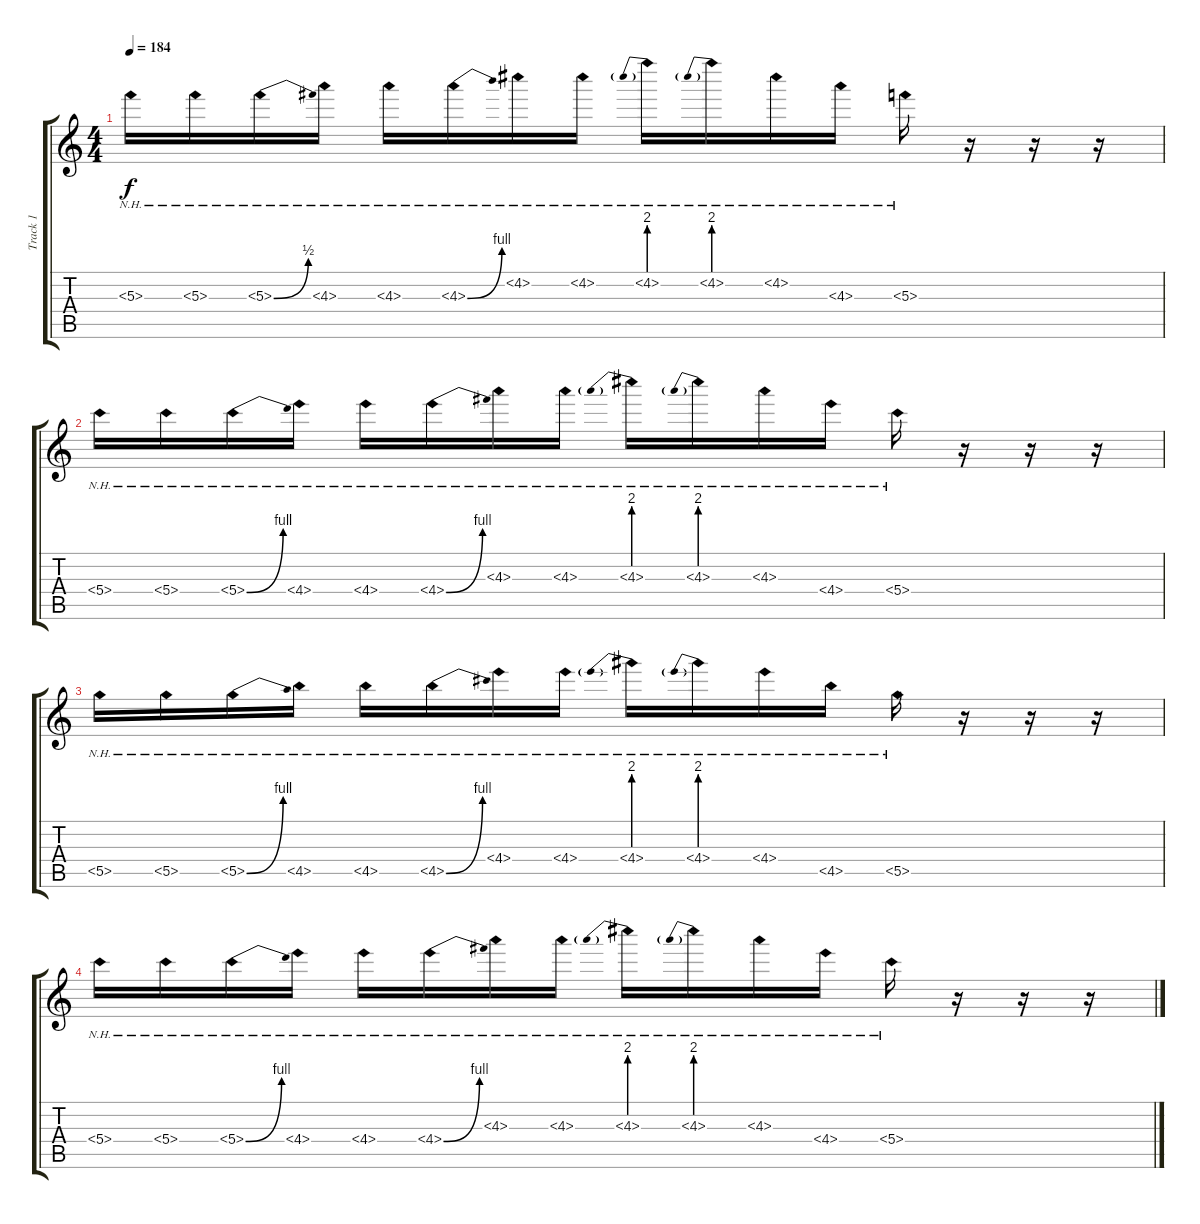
\track ("Track 1" "Track 1") {instrument overdrivenguitar}
\staff {score tabs}
\tuning (D4 A3 F3 C3 G2 C2) {hide}
\ts (4 4)
\tempo 184
\clef g2
\ks c
5.3{nh}.16{dy f} 5.3{nh}.16 5.3{be (bend 0 0 60 2) nh}.16 4.3{nh}.16 4.3{nh}.16 4.3{be (bend 0 0 60 4) nh}.16 4.2{nh}.16 4.2{nh}.16 4.2{be (prebend 0 8 60 8) nh}.16 4.2{be (prebend 0 8 60 8) nh}.16 4.2{nh}.16 4.3{nh}.16 5.3{nh}.16 r.16 r.16 r.16 |
5.4{nh}.16 5.4{nh}.16 5.4{be (bend 0 0 60 4) nh}.16 4.4{nh}.16 4.4{nh}.16 4.4{be (bend 0 0 60 4) nh}.16 4.3{nh}.16 4.3{nh}.16 4.3{be (prebend 0 8 60 8) nh}.16 4.3{be (prebend 0 8 60 8) nh}.16 4.3{nh}.16 4.4{nh}.16 5.4{nh}.16 r.16 r.16 r.16 |
5.5{nh}.16 5.5{nh}.16 5.5{be (bend 0 0 60 4) nh}.16 4.5{nh}.16 4.5{nh}.16 4.5{be (bend 0 0 60 4) nh}.16 4.4{nh}.16 4.4{nh}.16 4.4{be (prebend 0 8 60 8) nh}.16 4.4{be (prebend 0 8 60 8) nh}.16 4.4{nh}.16 4.5{nh}.16 5.5{nh}.16 r.16 r.16 r.16 |
5.4{nh}.16 5.4{nh}.16 5.4{be (bend 0 0 60 4) nh}.16 4.4{nh}.16 4.4{nh}.16 4.4{be (bend 0 0 60 4) nh}.16 4.3{nh}.16 4.3{nh}.16 4.3{be (prebend 0 8 60 8) nh}.16 4.3{be (prebend 0 8 60 8) nh}.16 4.3{nh}.16 4.4{nh}.16 5.4{nh}.16 r.16 r.16 r.16
